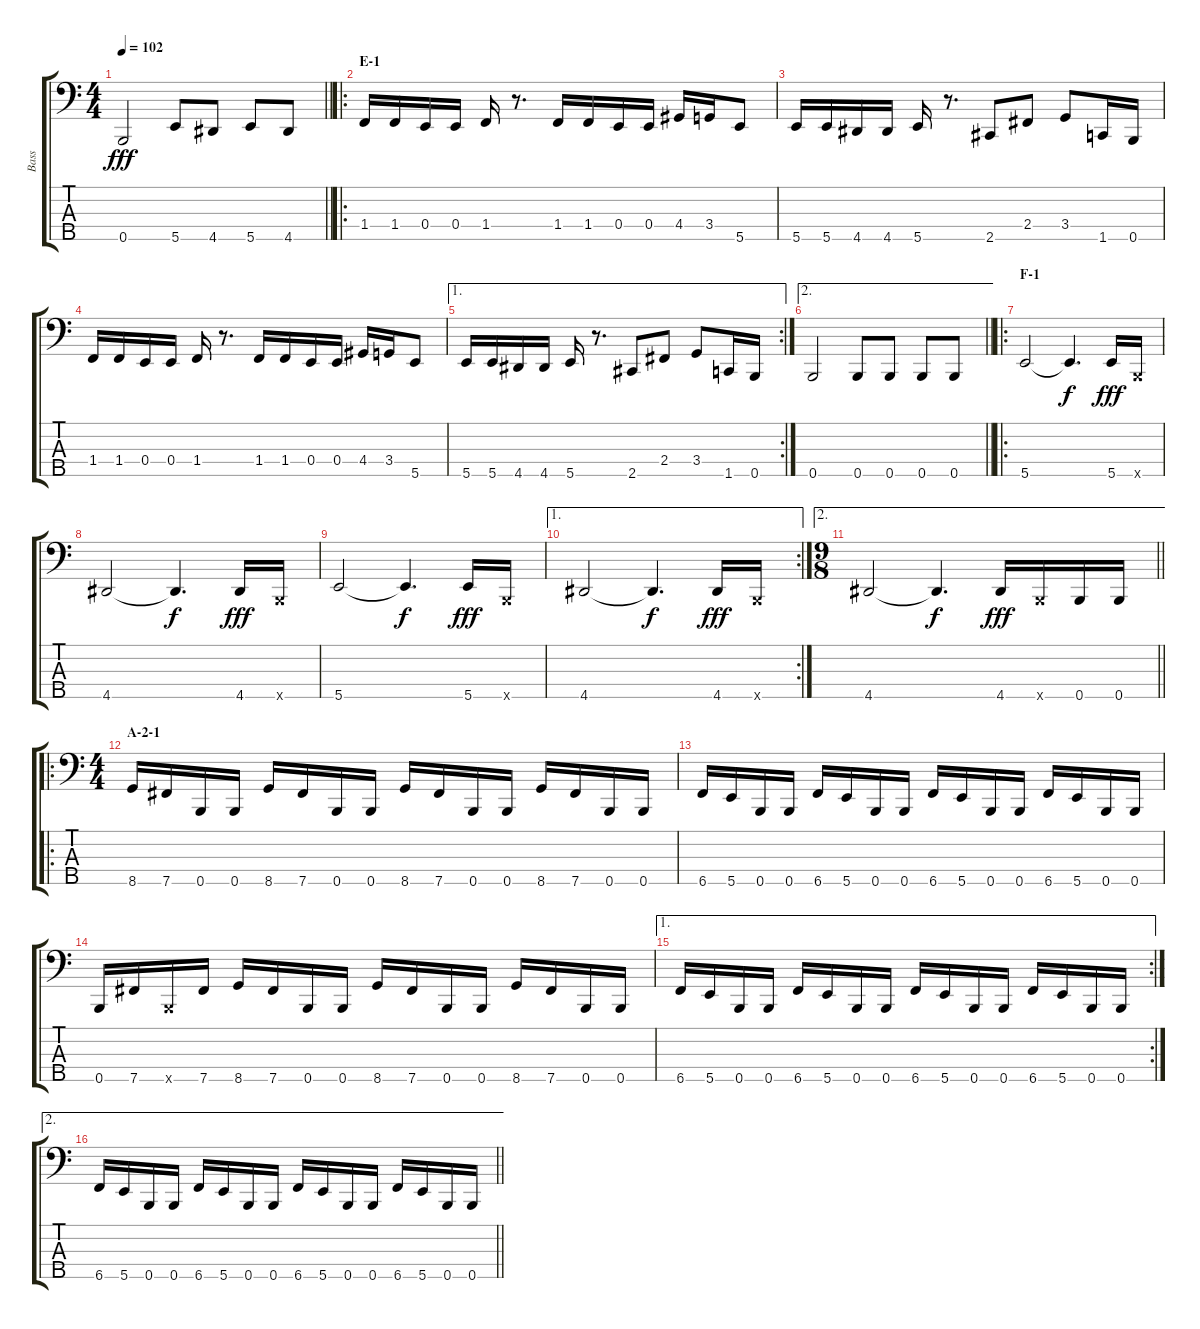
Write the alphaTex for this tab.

\track ("Bass" "Bass") {instrument electricbassfinger}
\staff {score tabs}
\tuning (G2 D2 A1 E1 B0) {hide}
\ts (4 4)
\tempo 102
\clef f4
\barLineRight lightlight
\ks c
0.5.2{dy fff} 5.5.8 4.5.8 5.5.8 4.5.8 |
\ro
\section ("" "E-1")
1.4.16 1.4.16 0.4.16 0.4.16 1.4.16 r.8{d} 1.4.16 1.4.16 0.4.16 0.4.16 4.4.16 3.4.16 5.5.8 |
5.5.16 5.5.16 4.5.16 4.5.16 5.5.16 r.8{d} 2.5.8 2.4.8 3.4.8 1.5.16 0.5.16 |
1.4.16 1.4.16 0.4.16 0.4.16 1.4.16 r.8{d} 1.4.16 1.4.16 0.4.16 0.4.16 4.4.16 3.4.16 5.5.8 |
\ae 1
\rc 2
5.5.16 5.5.16 4.5.16 4.5.16 5.5.16 r.8{d} 2.5.8 2.4.8 3.4.8 1.5.16 0.5.16 |
\ae 2
\barLineRight lightlight
0.5.2 0.5.8 0.5.8 0.5.8 0.5.8 |
\ro
\section ("" "F-1")
5.5.2 5.5{t}.4{d dy f} 5.5.16{dy fff} 0.5{x}.16 |
4.5.2 4.5{t}.4{d dy f} 4.5.16{dy fff} 0.5{x}.16 |
5.5.2 5.5{t}.4{d dy f} 5.5.16{dy fff} 0.5{x}.16 |
\ae 1
\rc 2
4.5.2 4.5{t}.4{d dy f} 4.5.16{dy fff} 0.5{x}.16 |
\ae 2
\ts (9 8)
\barLineRight lightlight
4.5.2 4.5{t}.4{d dy f} 4.5.16{dy fff} 0.5{x}.16 0.5.16 0.5.16 |
\ro
\ts (4 4)
\section ("" "A-2-1")
8.5.16 7.5.16 0.5.16 0.5.16 8.5.16 7.5.16 0.5.16 0.5.16 8.5.16 7.5.16 0.5.16 0.5.16 8.5.16 7.5.16 0.5.16 0.5.16 |
6.5.16 5.5.16 0.5.16 0.5.16 6.5.16 5.5.16 0.5.16 0.5.16 6.5.16 5.5.16 0.5.16 0.5.16 6.5.16 5.5.16 0.5.16 0.5.16 |
0.5.16 7.5.16 0.5{x}.16 7.5.16 8.5.16 7.5.16 0.5.16 0.5.16 8.5.16 7.5.16 0.5.16 0.5.16 8.5.16 7.5.16 0.5.16 0.5.16 |
\ae 1
\rc 2
6.5.16 5.5.16 0.5.16 0.5.16 6.5.16 5.5.16 0.5.16 0.5.16 6.5.16 5.5.16 0.5.16 0.5.16 6.5.16 5.5.16 0.5.16 0.5.16 |
\ae 2
\barLineRight lightlight
6.5.16 5.5.16 0.5.16 0.5.16 6.5.16 5.5.16 0.5.16 0.5.16 6.5.16 5.5.16 0.5.16 0.5.16 6.5.16 5.5.16 0.5.16 0.5.16
